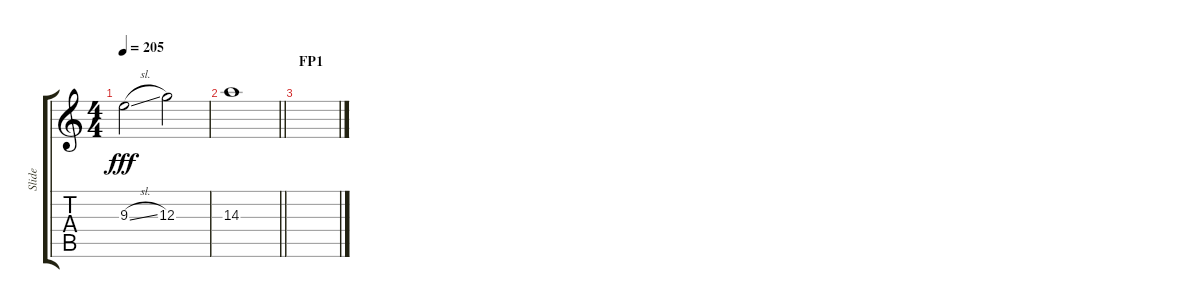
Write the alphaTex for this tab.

\track ("Slide" "Slide") {instrument acousticguitarnylon}
\staff {score tabs}
\tuning (E4 B3 G3 D3 A2 E2) {hide}
\ts (4 4)
\tempo 205
\clef g2
\ks c
9.3{sl}.2{dy fff} 12.3.2 |
\barLineRight lightlight
14.3.1 |
\section ("" "FP1")
